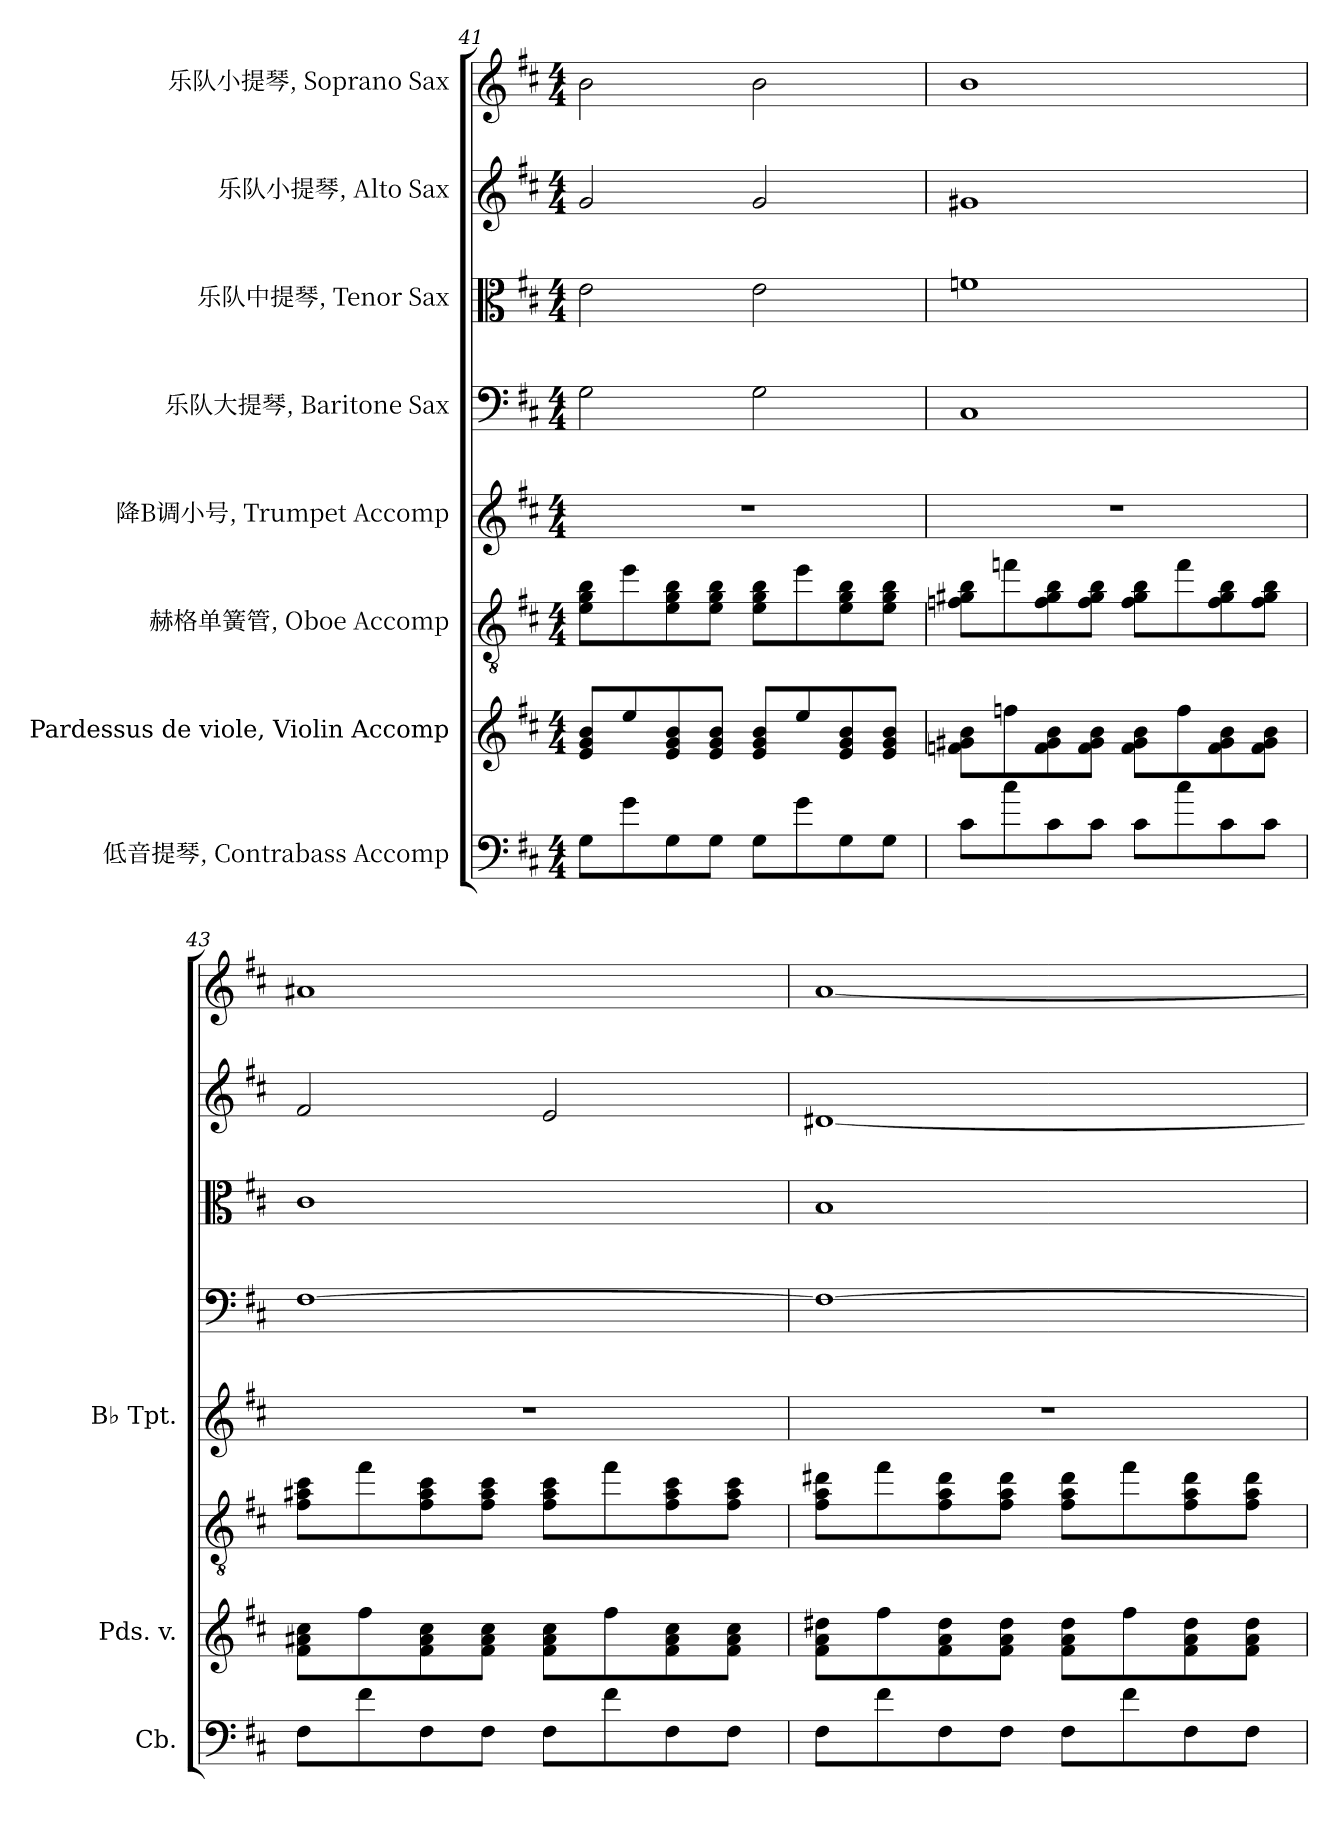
**kern	**kern	**kern	**kern	**kern	**kern	**kern	**kern
*part8	*part7	*part6	*part5	*part4	*part3	*part2	*part1
*staff8	*staff7	*staff6	*staff5	*staff4	*staff3	*staff2	*staff1
*I"低音提琴, Contrabass Accomp	*I"Pardessus de viole, Violin Accomp	*I"赫格单簧管, Oboe Accomp	*I"降B调小号, Trumpet Accomp	*I"乐队大提琴, Baritone Sax	*I"乐队中提琴, Tenor Sax	*I"乐队小提琴, Alto Sax	*I"乐队小提琴, Soprano Sax
*I'Cb.	*I'Pds. v.	*	*I'B♭ Tpt.	*	*	*	*
*clefF4	*clefG2	*clefGv2	*clefG2	*clefF4	*clefC3	*clefG2	*clefG2
*ITrd7c12	*	*	*ITrd1c2	*	*	*	*
*k[f#c#]	*k[f#c#]	*k[f#c#]	*k[]	*k[f#c#]	*k[f#c#]	*k[f#c#]	*k[f#c#]
*M4/4	*M4/4	*M4/4	*M4/4	*M4/4	*M4/4	*M4/4	*M4/4
=41	=41	=41	=41	=41	=41	=41	=41
8GG\L	8e/ 8g/ 8b/L	8e\ 8g\ 8b\L	1r	2G\	2e\	2g/	2b\
8G\	8ee/	8ee\	.	.	.	.	.
8GG\	8e/ 8g/ 8b/	8e\ 8g\ 8b\	.	.	.	.	.
8GG\J	8e/ 8g/ 8b/J	8e\ 8g\ 8b\J	.	.	.	.	.
8GG\L	8e/ 8g/ 8b/L	8e\ 8g\ 8b\L	.	2G\	2e\	2g/	2b\
8G\	8ee/	8ee\	.	.	.	.	.
8GG\	8e/ 8g/ 8b/	8e\ 8g\ 8b\	.	.	.	.	.
8GG\J	8e/ 8g/ 8b/J	8e\ 8g\ 8b\J	.	.	.	.	.
!!LO:PB:g=z
=42	=42	=42	=42	=42	=42	=42	=42
8C#\L	8fn\ 8g#X\ 8b\L	8fn\ 8g#X\ 8b\L	1r	1C#	1fn	1g#X	1b
8c#\	8ffn\	8ffn\	.	.	.	.	.
8C#\	8f\ 8g#\ 8b\	8f\ 8g#\ 8b\	.	.	.	.	.
8C#\J	8f\ 8g#\ 8b\J	8f\ 8g#\ 8b\J	.	.	.	.	.
8C#\L	8f\ 8g#\ 8b\L	8f\ 8g#\ 8b\L	.	.	.	.	.
8c#\	8ff\	8ff\	.	.	.	.	.
8C#\	8f\ 8g#\ 8b\	8f\ 8g#\ 8b\	.	.	.	.	.
8C#\J	8f\ 8g#\ 8b\J	8f\ 8g#\ 8b\J	.	.	.	.	.
=43	=43	=43	=43	=43	=43	=43	=43
8FF#\L	8f#\ 8a#X\ 8cc#\L	8f#\ 8a#X\ 8cc#\L	1r	[1F#	1c#	2f#/	1a#X
8F#\	8ff#\	8ff#\	.	.	.	.	.
8FF#\	8f#\ 8a#\ 8cc#\	8f#\ 8a#\ 8cc#\	.	.	.	.	.
8FF#\J	8f#\ 8a#\ 8cc#\J	8f#\ 8a#\ 8cc#\J	.	.	.	.	.
8FF#\L	8f#\ 8a#\ 8cc#\L	8f#\ 8a#\ 8cc#\L	.	.	.	2e/	.
8F#\	8ff#\	8ff#\	.	.	.	.	.
8FF#\	8f#\ 8a#\ 8cc#\	8f#\ 8a#\ 8cc#\	.	.	.	.	.
8FF#\J	8f#\ 8a#\ 8cc#\J	8f#\ 8a#\ 8cc#\J	.	.	.	.	.
=44	=44	=44	=44	=44	=44	=44	=44
8FF#\L	8f#\ 8a\ 8dd#X\L	8f#\ 8a\ 8dd#X\L	1r	1F#_	1B	[1d#X	[1a
8F#\	8ff#\	8ff#\	.	.	.	.	.
8FF#\	8f#\ 8a\ 8dd#\	8f#\ 8a\ 8dd#\	.	.	.	.	.
8FF#\J	8f#\ 8a\ 8dd#\J	8f#\ 8a\ 8dd#\J	.	.	.	.	.
8FF#\L	8f#\ 8a\ 8dd#\L	8f#\ 8a\ 8dd#\L	.	.	.	.	.
8F#\	8ff#\	8ff#\	.	.	.	.	.
8FF#\	8f#\ 8a\ 8dd#\	8f#\ 8a\ 8dd#\	.	.	.	.	.
8FF#\J	8f#\ 8a\ 8dd#\J	8f#\ 8a\ 8dd#\J	.	.	.	.	.
=	=	=	=	=	=	=	=
*-	*-	*-	*-	*-	*-	*-	*-
